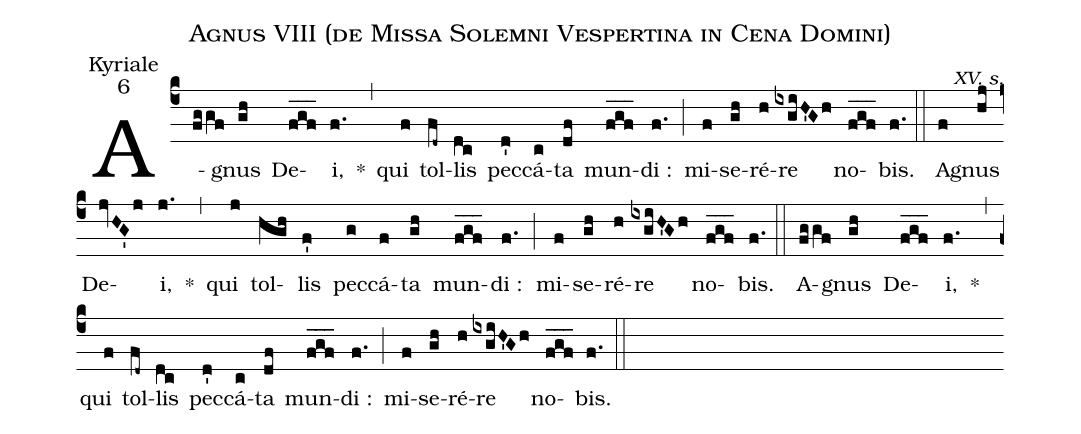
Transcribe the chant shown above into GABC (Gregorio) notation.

name:Agnus VIII (de Missa Solemni Vespertina in Cena Domini);
office-part:Kyriale;
mode:6;
commentary:XV. s.;
%%
(c4) A(fggf)gnus(gh) De(fgf___)i,(f.) *(,) qui(f) tol(fd~)lis(dc) pec(d')cá(c)ta(df) mun(fgf___)di :(f.) (;) mi(f)se(gh)ré(h)re(ixgiH'Gh) no(fgf___)bis.(f.) (::)
A(f)gnus(hj) De(jvHG'j)i,(j.) *(,) qui(j) tol(hgh)lis(f') pec(g)cá(f)ta(gh) mun(fgf___)di :(f.) (;) mi(f)se(gh)ré(h)re(ixgiH'Gh) no(fgf___)bis.(f.) (::)
A(fggf)gnus(gh) De(fgf___)i,(f.) *(,) qui(f) tol(fd~)lis(dc) pec(d')cá(c)ta(df) mun(fgf___)di :(f.) (;) mi(f)se(gh)ré(h)re(ixgiH'Gh) no(fgf___)bis.(f.) (::)
